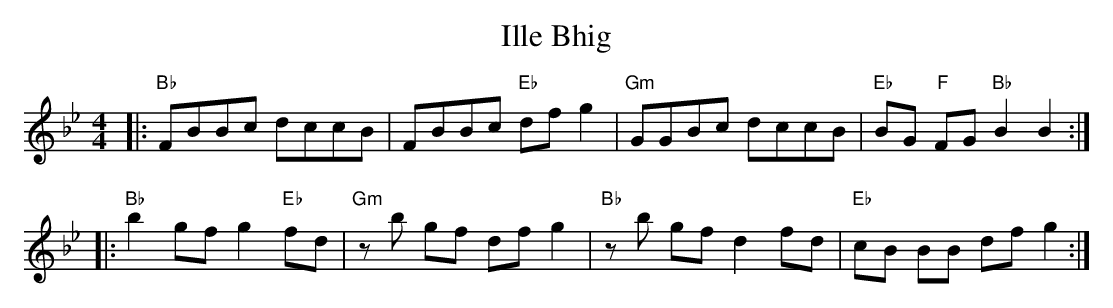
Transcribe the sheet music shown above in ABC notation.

X:1
T: Ille Bhig
M: 4/4
L: 1/8
K: Cdor
|:"Bb" FBBc dccB|FBBc "Eb"dfg2|"Gm" GGBc dccB|"Eb"BG "F"FG "Bb"B2B2:|
|:"Bb" b2gf g2 "Eb" fd|"Gm"zb gf df g2|"Bb" zb gf d2 fd|"Eb" cB BB df g2:|
